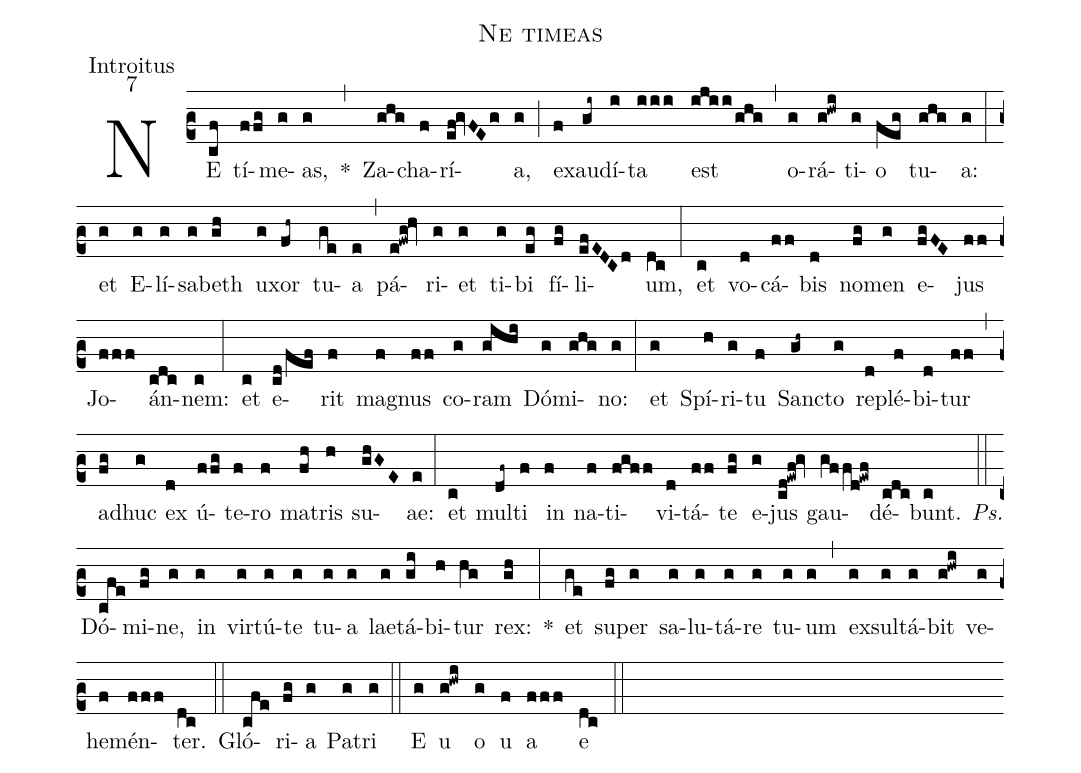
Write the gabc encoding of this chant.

name:Ne timeas;
office-part:Introitus;
mode:7;
%%
(c2) NE(cf) tí(ffg)me(g)as,(g) *(,) Za(ghg)cha(f)rí(ef!gvFEg)a,(g) (;) ex(f)au(gi~)dí(i)ta(iii) est(ijii/ghg) (,) o(g)rá(g!hwi)ti(g)o(feg) tu(ghg)a:(g) (:) et(g) E(g)lí(g)sa(g)beth(gh) u(g)xor(fh~) tu(ge)a(e) (,) pá(e!fwg!hv)ri(g)et(g) ti(g)bi(eg) fí(fg)li(efEDCd)um,(dc) (:) et(c) vo(d)cá(ff)bis(d) no(fg)men(g) e(fgFE)jus(ff) Jo(fff)án(cdc)nem:(c) (:) et(c) e(cd/fef)rit(f) ma(f)gnus(ff) co(g)ram(gihi) Dó(g)mi(ghg)no:(g) (:) et(g) Spí(h)ri(g)tu(f) San(gh~)cto(g) re(d)plé(f)bi(d)tur(ff) (,) ad(fg)huc(g) ex(d) ú(ffg)te(f)ro(f) ma(fh)tris(h) su(ghGE)ae:(e) (:) et(c) mul(df~)ti(f) in(f) na(f)ti(fgff)vi(d)tá(ff)te(fg) e(g)jus(cd!ewf!gv) gau(gffd!ewf)dé(cdc)bunt.(c) <i>Ps.</i>(::) Dó(cfe)mi(fg)ne,(g) in(g) vir(g)tú(g)te(g) tu(g)a(g) lae(g)tá(gi)bi(h)tur(hg) rex:(gh) *(:) et(ge) su(fg)per(g) sa(g)lu(g)tá(g)re(g) tu(g)um(g) (,) ex(g)sul(g)tá(g)bit(g!hwi) ve(g)he(f)mén(fff)ter.(dc) (::) Gló(cfe)ri(fg)a(g) Pa(g)tri(g) (::) E(g) u(g!hwi) o(g) u(f) a(fff) e(dc) (::)
